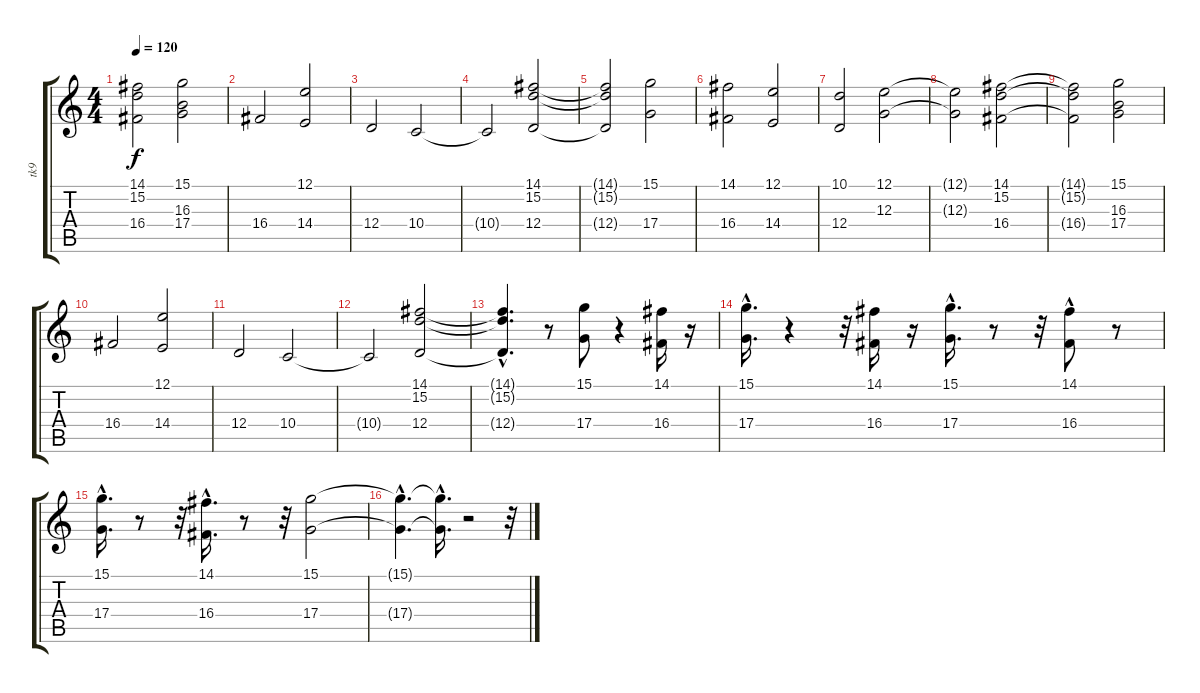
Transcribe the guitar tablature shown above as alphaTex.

\track ("tk9" "tk9") {instrument stringensemble1}
\staff {score tabs}
\tuning (E4 B3 G3 D3 A2 E2) {hide}
\ts (4 4)
\tempo 120
\clef g2
\ks c
(14.1{t} 15.2{t} 16.4{t}).2{dy f} (15.1 16.3 17.4).2 |
16.4.2 (12.1 14.4).2 |
12.4.2 10.4.2 |
10.4{t}.2 (14.1 15.2 12.4).2 |
(14.1{t} 15.2{t} 12.4{t}).2 (15.1 17.4).2 |
(14.1 16.4).2 (12.1 14.4).2 |
(10.1 12.4).2 (12.1 12.3).2 |
(12.1{t} 12.3{t}).2 (14.1 15.2 16.4).2 |
(14.1{t} 15.2{t} 16.4{t}).2 (15.1 16.3 17.4).2 |
16.4.2 (12.1 14.4).2 |
12.4.2 10.4.2 |
10.4{t}.2 (14.1 15.2 12.4).2 |
(14.1{hac t} 15.2{hac t} 12.4{hac t}).4{d} r.8 (15.1 17.4).8 r.4 (14.1 16.4).16 r.16 |
(15.1{hac} 17.4{hac}).16{d} r.4 r.32 (14.1 16.4).16 r.16 (15.1{hac} 17.4{hac}).16{d} r.8 r.32 (14.1{hac} 16.4).8 r.8 |
(15.1{hac} 17.4{hac}).16{d} r.8 r.32 (14.1{hac} 16.4{hac}).16{d} r.8 r.32 (15.1 17.4).2 |
(15.1{hac t} 17.4{hac t}).4{d} (15.1{t} 17.4{hac t}).16{d} r.2 r.32
